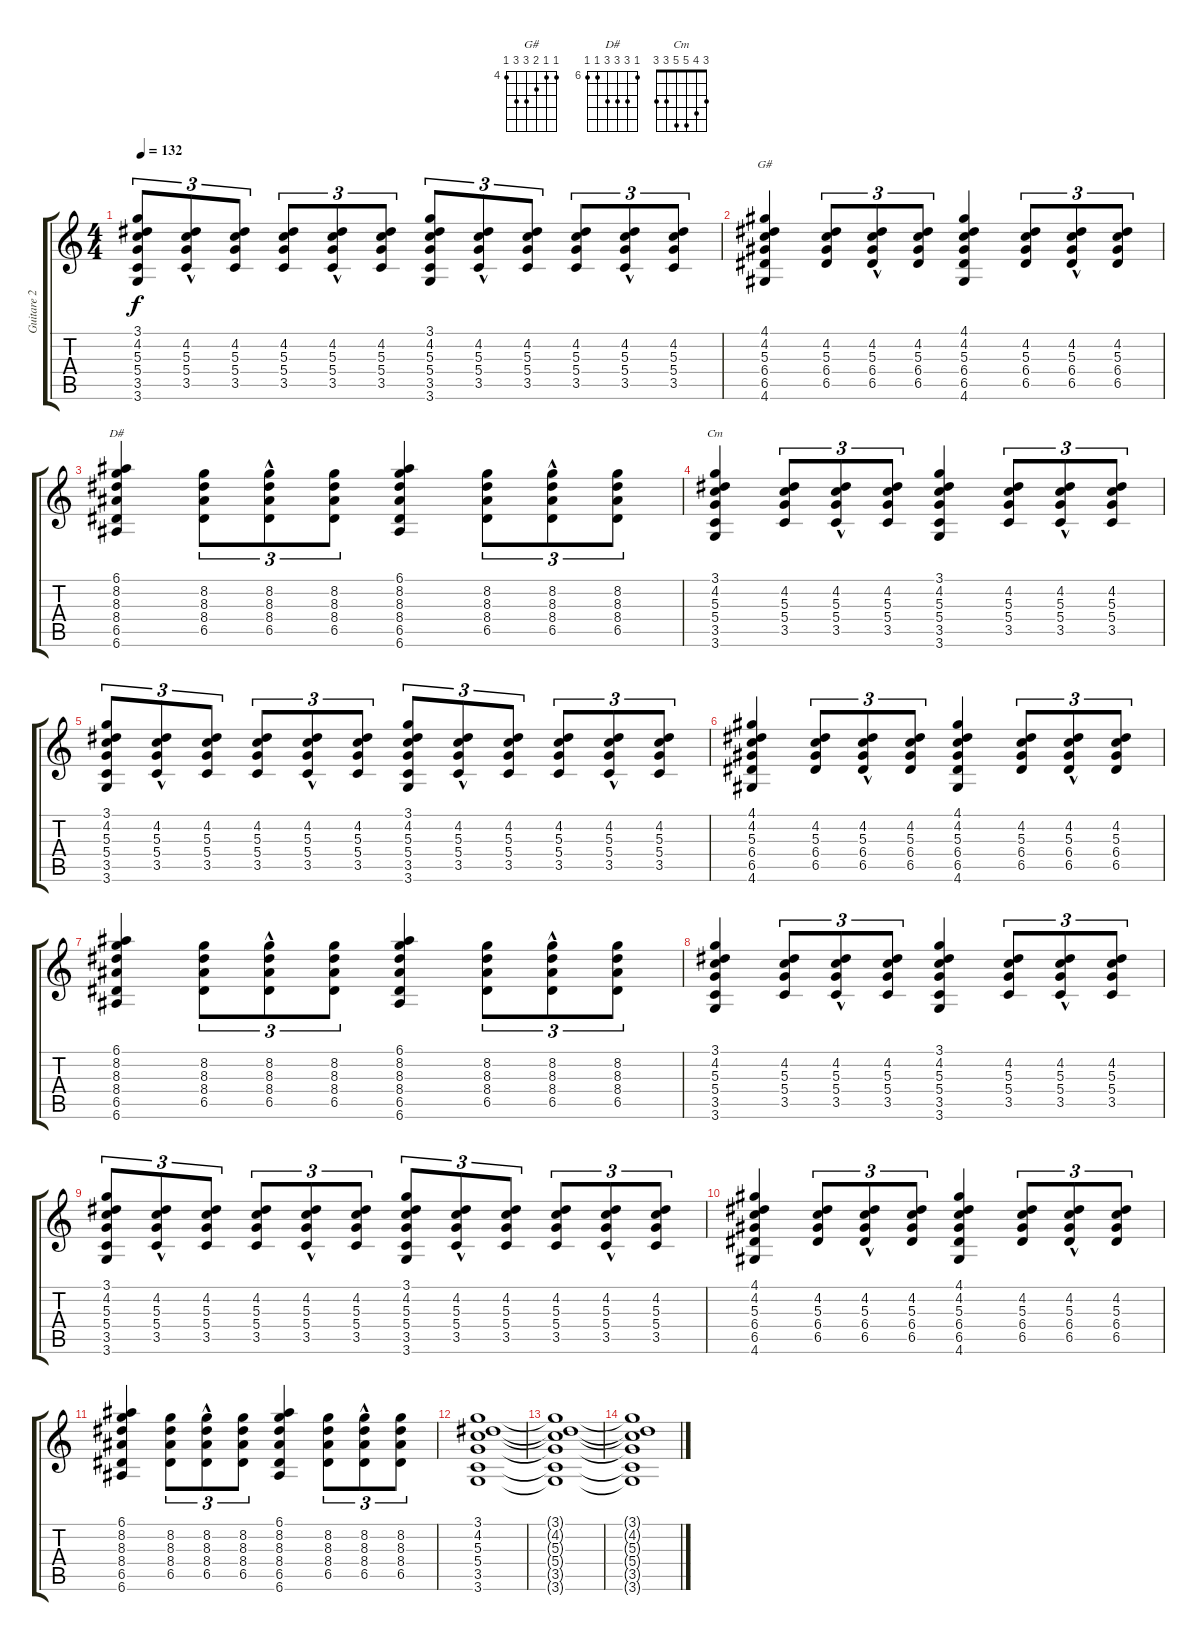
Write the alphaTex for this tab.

\track ("Guitare 2 (rythme)" "Guitare 2 ") {instrument overdrivenguitar}
\staff {score tabs}
\tuning (E4 B3 G3 D3 A2 E2) {hide}
\chord ("G#" 4 4 5 6 6 4) {firstfret 4}
\chord ("D#" 6 8 8 8 6 6) {firstfret 6}
\chord ("Cm" 3 4 5 5 3 3)
\ts (4 4)
\tempo 132
\clef g2
\ks c
(3.1 4.2 5.3 5.4 3.5 3.6).8{tu (3 2) dy f} (4.2{hac} 5.3{hac} 5.4{hac} 3.5{hac}).8{tu (3 2)} (4.2 5.3 5.4 3.5).8{tu (3 2)} (4.2 5.3 5.4 3.5).8{tu (3 2)} (4.2{hac} 5.3{hac} 5.4{hac} 3.5{hac}).8{tu (3 2)} (4.2 5.3 5.4 3.5).8{tu (3 2)} (3.1 4.2 5.3 5.4 3.5 3.6).8{tu (3 2)} (4.2{hac} 5.3{hac} 5.4{hac} 3.5{hac}).8{tu (3 2)} (4.2 5.3 5.4 3.5).8{tu (3 2)} (4.2 5.3 5.4 3.5).8{tu (3 2)} (4.2{hac} 5.3{hac} 5.4{hac} 3.5{hac}).8{tu (3 2)} (4.2 5.3 5.4 3.5).8{tu (3 2)} |
(4.1 4.2 5.3 6.4 6.5 4.6).4{ch "G#"} (4.2 5.3 6.4 6.5).8{tu (3 2)} (4.2{hac} 5.3{hac} 6.4{hac} 6.5{hac}).8{tu (3 2)} (4.2 5.3 6.4 6.5).8{tu (3 2)} (4.1 4.2 5.3 6.4 6.5 4.6).4 (4.2 5.3 6.4 6.5).8{tu (3 2)} (4.2{hac} 5.3{hac} 6.4{hac} 6.5{hac}).8{tu (3 2)} (4.2 5.3 6.4 6.5).8{tu (3 2)} |
(6.1 8.2 8.3 8.4 6.5 6.6).4{ch "D#"} (8.2 8.3 8.4 6.5).8{tu (3 2)} (8.2{hac} 8.3{hac} 8.4{hac} 6.5{hac}).8{tu (3 2)} (8.2 8.3 8.4 6.5).8{tu (3 2)} (6.1 8.2 8.3 8.4 6.5 6.6).4 (8.2 8.3 8.4 6.5).8{tu (3 2)} (8.2{hac} 8.3{hac} 8.4{hac} 6.5{hac}).8{tu (3 2)} (8.2 8.3 8.4 6.5).8{tu (3 2)} |
(3.1 4.2 5.3 5.4 3.5 3.6).4{ch "Cm"} (4.2 5.3 5.4 3.5).8{tu (3 2)} (4.2{hac} 5.3{hac} 5.4{hac} 3.5{hac}).8{tu (3 2)} (4.2 5.3 5.4 3.5).8{tu (3 2)} (3.1 4.2 5.3 5.4 3.5 3.6).4 (4.2 5.3 5.4 3.5).8{tu (3 2)} (4.2{hac} 5.3{hac} 5.4{hac} 3.5{hac}).8{tu (3 2)} (4.2 5.3 5.4 3.5).8{tu (3 2)} |
(3.1 4.2 5.3 5.4 3.5 3.6).8{tu (3 2)} (4.2{hac} 5.3{hac} 5.4{hac} 3.5{hac}).8{tu (3 2)} (4.2 5.3 5.4 3.5).8{tu (3 2)} (4.2 5.3 5.4 3.5).8{tu (3 2)} (4.2{hac} 5.3{hac} 5.4{hac} 3.5{hac}).8{tu (3 2)} (4.2 5.3 5.4 3.5).8{tu (3 2)} (3.1 4.2 5.3 5.4 3.5 3.6).8{tu (3 2)} (4.2{hac} 5.3{hac} 5.4{hac} 3.5{hac}).8{tu (3 2)} (4.2 5.3 5.4 3.5).8{tu (3 2)} (4.2 5.3 5.4 3.5).8{tu (3 2)} (4.2{hac} 5.3{hac} 5.4{hac} 3.5{hac}).8{tu (3 2)} (4.2 5.3 5.4 3.5).8{tu (3 2)} |
(4.1 4.2 5.3 6.4 6.5 4.6).4 (4.2 5.3 6.4 6.5).8{tu (3 2)} (4.2{hac} 5.3{hac} 6.4{hac} 6.5{hac}).8{tu (3 2)} (4.2 5.3 6.4 6.5).8{tu (3 2)} (4.1 4.2 5.3 6.4 6.5 4.6).4 (4.2 5.3 6.4 6.5).8{tu (3 2)} (4.2{hac} 5.3{hac} 6.4{hac} 6.5{hac}).8{tu (3 2)} (4.2 5.3 6.4 6.5).8{tu (3 2)} |
(6.1 8.2 8.3 8.4 6.5 6.6).4 (8.2 8.3 8.4 6.5).8{tu (3 2)} (8.2{hac} 8.3{hac} 8.4{hac} 6.5{hac}).8{tu (3 2)} (8.2 8.3 8.4 6.5).8{tu (3 2)} (6.1 8.2 8.3 8.4 6.5 6.6).4 (8.2 8.3 8.4 6.5).8{tu (3 2)} (8.2{hac} 8.3{hac} 8.4{hac} 6.5{hac}).8{tu (3 2)} (8.2 8.3 8.4 6.5).8{tu (3 2)} |
(3.1 4.2 5.3 5.4 3.5 3.6).4 (4.2 5.3 5.4 3.5).8{tu (3 2)} (4.2{hac} 5.3{hac} 5.4{hac} 3.5{hac}).8{tu (3 2)} (4.2 5.3 5.4 3.5).8{tu (3 2)} (3.1 4.2 5.3 5.4 3.5 3.6).4 (4.2 5.3 5.4 3.5).8{tu (3 2)} (4.2{hac} 5.3{hac} 5.4{hac} 3.5{hac}).8{tu (3 2)} (4.2 5.3 5.4 3.5).8{tu (3 2)} |
(3.1 4.2 5.3 5.4 3.5 3.6).8{tu (3 2)} (4.2{hac} 5.3{hac} 5.4{hac} 3.5{hac}).8{tu (3 2)} (4.2 5.3 5.4 3.5).8{tu (3 2)} (4.2 5.3 5.4 3.5).8{tu (3 2)} (4.2{hac} 5.3{hac} 5.4{hac} 3.5{hac}).8{tu (3 2)} (4.2 5.3 5.4 3.5).8{tu (3 2)} (3.1 4.2 5.3 5.4 3.5 3.6).8{tu (3 2)} (4.2{hac} 5.3{hac} 5.4{hac} 3.5{hac}).8{tu (3 2)} (4.2 5.3 5.4 3.5).8{tu (3 2)} (4.2 5.3 5.4 3.5).8{tu (3 2)} (4.2{hac} 5.3{hac} 5.4{hac} 3.5{hac}).8{tu (3 2)} (4.2 5.3 5.4 3.5).8{tu (3 2)} |
(4.1 4.2 5.3 6.4 6.5 4.6).4 (4.2 5.3 6.4 6.5).8{tu (3 2)} (4.2{hac} 5.3{hac} 6.4{hac} 6.5{hac}).8{tu (3 2)} (4.2 5.3 6.4 6.5).8{tu (3 2)} (4.1 4.2 5.3 6.4 6.5 4.6).4 (4.2 5.3 6.4 6.5).8{tu (3 2)} (4.2{hac} 5.3{hac} 6.4{hac} 6.5{hac}).8{tu (3 2)} (4.2 5.3 6.4 6.5).8{tu (3 2)} |
(6.1 8.2 8.3 8.4 6.5 6.6).4 (8.2 8.3 8.4 6.5).8{tu (3 2)} (8.2{hac} 8.3{hac} 8.4{hac} 6.5{hac}).8{tu (3 2)} (8.2 8.3 8.4 6.5).8{tu (3 2)} (6.1 8.2 8.3 8.4 6.5 6.6).4 (8.2 8.3 8.4 6.5).8{tu (3 2)} (8.2{hac} 8.3{hac} 8.4{hac} 6.5{hac}).8{tu (3 2)} (8.2 8.3 8.4 6.5).8{tu (3 2)} |
(3.1 4.2 5.3 5.4 3.5 3.6).1 |
(3.1{t} 4.2{t} 5.3{t} 5.4{t} 3.5{t} 3.6{t}).1 |
(3.1{t} 4.2{t} 5.3{t} 5.4{t} 3.5{t} 3.6{t}).1
